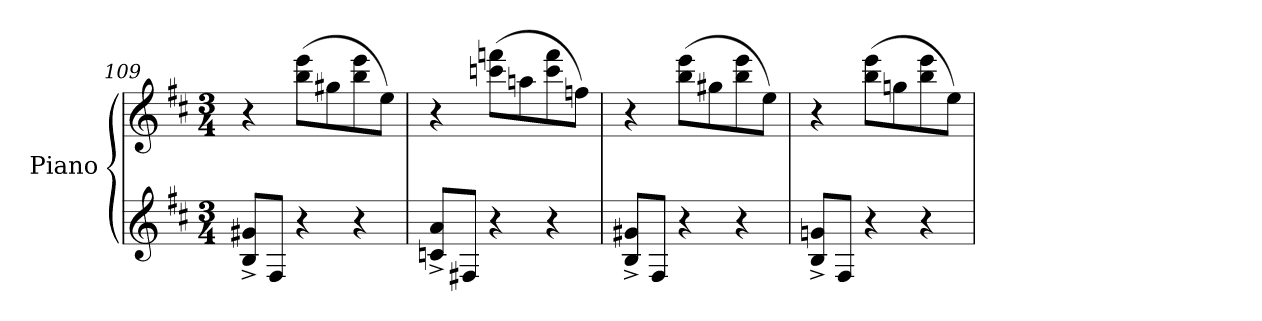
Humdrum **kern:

**kern	**kern
*part1	*part1
*staff2	*staff1
*I"Piano	*
*I'Pno	*
!!LO:LB:g=z
*clefG2	*clefG2
*k[f#c#]	*k[f#c#]
*M3/4	*M3/4
=109	=109
8B/^ 8g#X/^L	4r
8F#/J	.
4r	(8bb\ 8eee\L
.	8gg#X\
4r	8bb\ 8eee\
.	8ee\J)
=110	=110
8cn/^ 8a/^L	4r
8F#X/J	.
4r	(8cccn\ 8fffn\L
.	8aan\
4r	8ccc\ 8fff\
.	8ffn\J)
=111	=111
8B/^ 8g#X/^L	4r
8F#/J	.
4r	(8bb\ 8eee\L
.	8gg#X\
4r	8bb\ 8eee\
.	8ee\J)
=112	=112
8B/^ 8gn/^L	4r
8F#/J	.
4r	(8bb\ 8eee\L
.	8ggn\
4r	8bb\ 8eee\
.	8ee\J)
=	=
*-	*-
